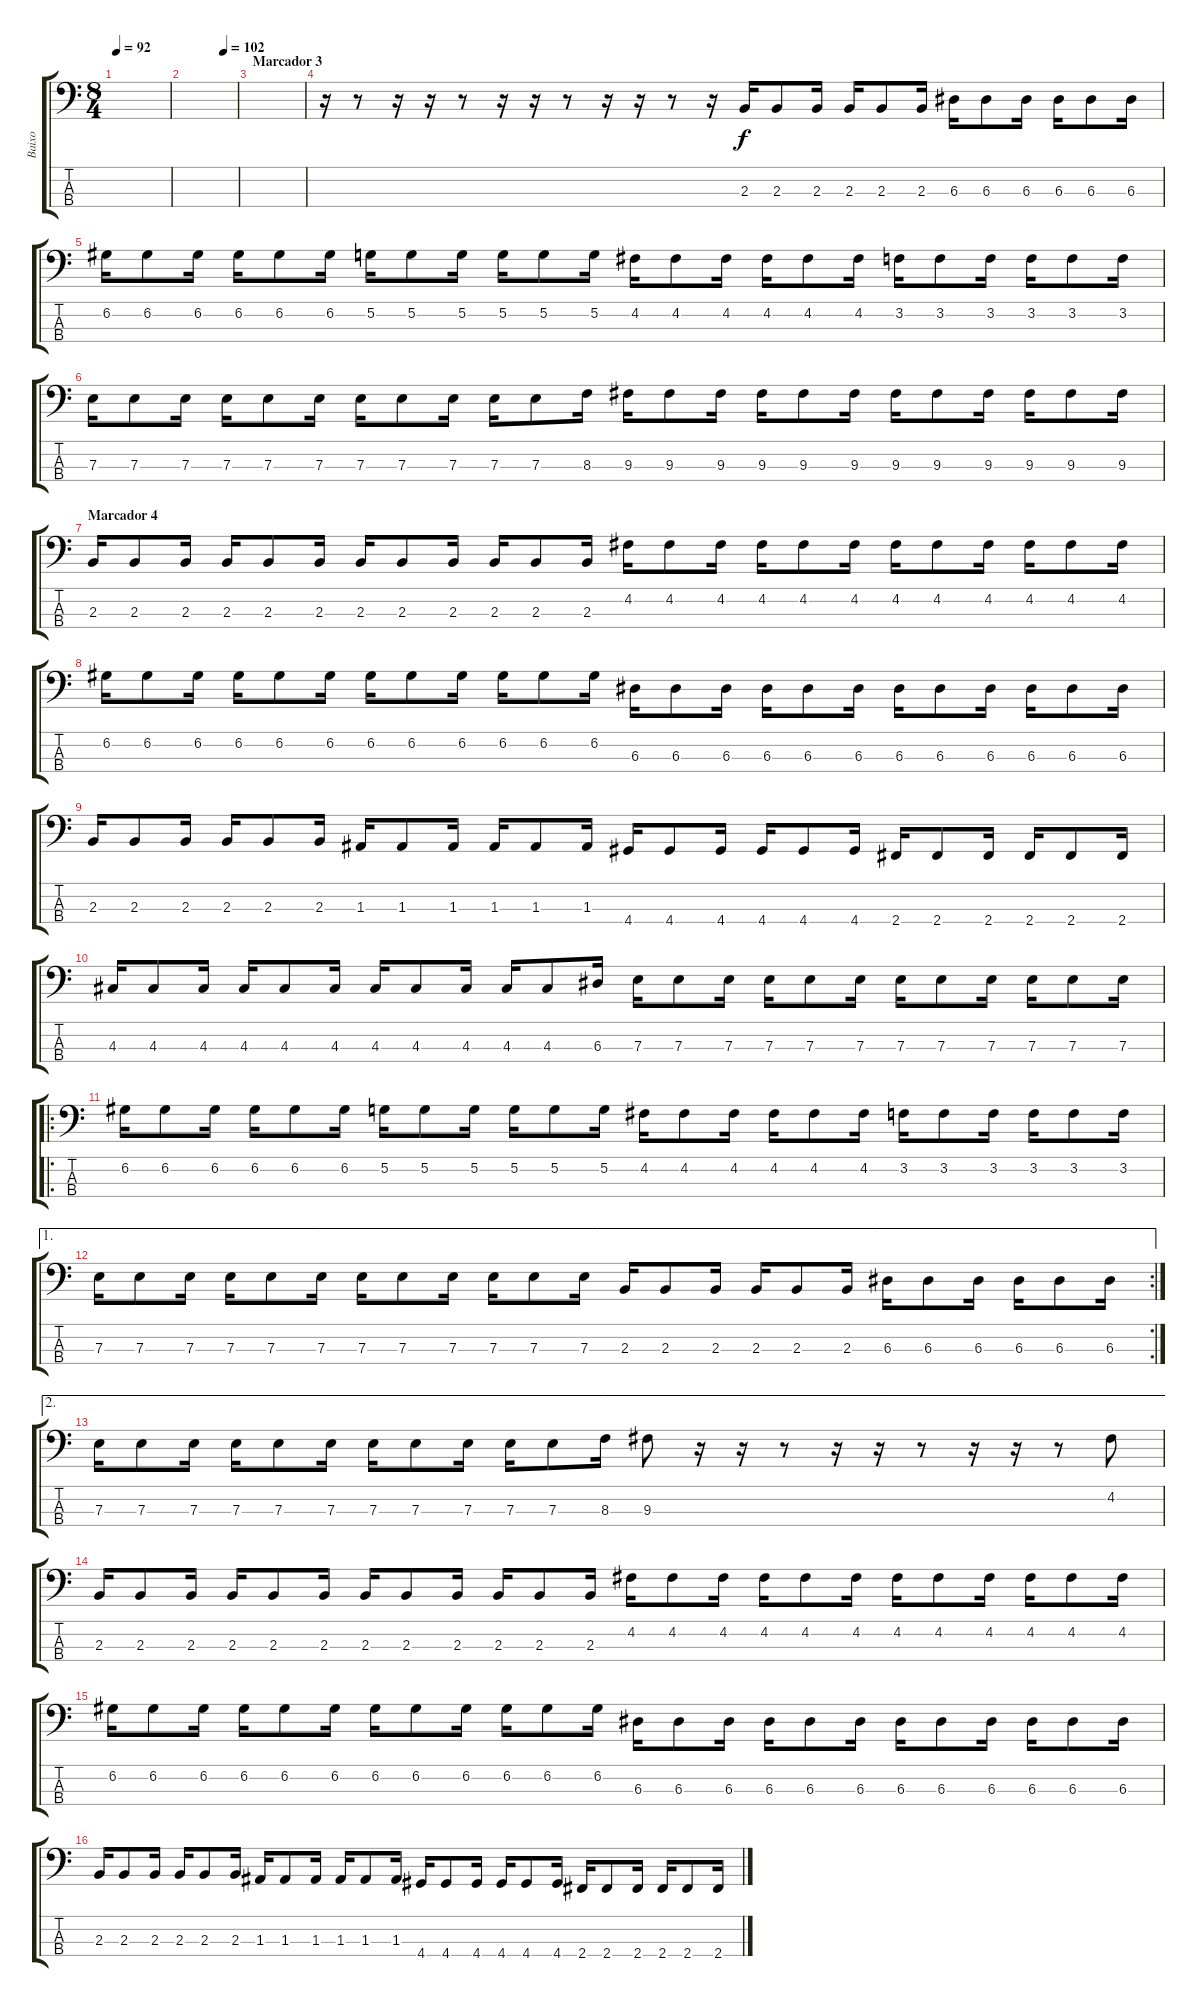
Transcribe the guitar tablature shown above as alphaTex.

\track ("Baixo" "Baixo") {instrument slapbass2}
\staff {score tabs}
\tuning (G2 D2 A1 E1) {hide}
\ts (8 4)
\tempo 92
\clef f4
\ks c
|
\tempo (102 0.75)
|
\section ("" "Marcador 3")
|
r.16 r.8 r.16 r.16 r.8 r.16 r.16 r.8 r.16 r.16 r.8 r.16 2.3.16 2.3.8 2.3.16 2.3.16 2.3.8 2.3.16 6.3.16 6.3.8 6.3.16 6.3.16 6.3.8 6.3.16 |
6.2.16 6.2.8 6.2.16 6.2.16 6.2.8 6.2.16 5.2.16 5.2.8 5.2.16 5.2.16 5.2.8 5.2.16 4.2.16 4.2.8 4.2.16 4.2.16 4.2.8 4.2.16 3.2.16 3.2.8 3.2.16 3.2.16 3.2.8 3.2.16 |
7.3.16 7.3.8 7.3.16 7.3.16 7.3.8 7.3.16 7.3.16 7.3.8 7.3.16 7.3.16 7.3.8 8.3.16 9.3.16 9.3.8 9.3.16 9.3.16 9.3.8 9.3.16 9.3.16 9.3.8 9.3.16 9.3.16 9.3.8 9.3.16 |
\section ("" "Marcador 4")
2.3.16 2.3.8 2.3.16 2.3.16 2.3.8 2.3.16 2.3.16 2.3.8 2.3.16 2.3.16 2.3.8 2.3.16 4.2.16 4.2.8 4.2.16 4.2.16 4.2.8 4.2.16 4.2.16 4.2.8 4.2.16 4.2.16 4.2.8 4.2.16 |
6.2.16 6.2.8 6.2.16 6.2.16 6.2.8 6.2.16 6.2.16 6.2.8 6.2.16 6.2.16 6.2.8 6.2.16 6.3.16 6.3.8 6.3.16 6.3.16 6.3.8 6.3.16 6.3.16 6.3.8 6.3.16 6.3.16 6.3.8 6.3.16 |
2.3.16 2.3.8 2.3.16 2.3.16 2.3.8 2.3.16 1.3.16 1.3.8 1.3.16 1.3.16 1.3.8 1.3.16 4.4.16 4.4.8 4.4.16 4.4.16 4.4.8 4.4.16 2.4.16 2.4.8 2.4.16 2.4.16 2.4.8 2.4.16 |
4.3.16 4.3.8 4.3.16 4.3.16 4.3.8 4.3.16 4.3.16 4.3.8 4.3.16 4.3.16 4.3.8 6.3.16 7.3.16 7.3.8 7.3.16 7.3.16 7.3.8 7.3.16 7.3.16 7.3.8 7.3.16 7.3.16 7.3.8 7.3.16 |
\ro
6.2.16 6.2.8 6.2.16 6.2.16 6.2.8 6.2.16 5.2.16 5.2.8 5.2.16 5.2.16 5.2.8 5.2.16 4.2.16 4.2.8 4.2.16 4.2.16 4.2.8 4.2.16 3.2.16 3.2.8 3.2.16 3.2.16 3.2.8 3.2.16 |
\ae 1
\rc 2
7.3.16 7.3.8 7.3.16 7.3.16 7.3.8 7.3.16 7.3.16 7.3.8 7.3.16 7.3.16 7.3.8 7.3.16 2.3.16 2.3.8 2.3.16 2.3.16 2.3.8 2.3.16 6.3.16 6.3.8 6.3.16 6.3.16 6.3.8 6.3.16 |
\ae 2
7.3.16 7.3.8 7.3.16 7.3.16 7.3.8 7.3.16 7.3.16 7.3.8 7.3.16 7.3.16 7.3.8 8.3.16 9.3.8 r.16 r.16 r.8 r.16 r.16 r.8 r.16 r.16 r.8 4.2.8 |
2.3.16 2.3.8 2.3.16 2.3.16 2.3.8 2.3.16 2.3.16 2.3.8 2.3.16 2.3.16 2.3.8 2.3.16 4.2.16 4.2.8 4.2.16 4.2.16 4.2.8 4.2.16 4.2.16 4.2.8 4.2.16 4.2.16 4.2.8 4.2.16 |
6.2.16 6.2.8 6.2.16 6.2.16 6.2.8 6.2.16 6.2.16 6.2.8 6.2.16 6.2.16 6.2.8 6.2.16 6.3.16 6.3.8 6.3.16 6.3.16 6.3.8 6.3.16 6.3.16 6.3.8 6.3.16 6.3.16 6.3.8 6.3.16 |
2.3.16 2.3.8 2.3.16 2.3.16 2.3.8 2.3.16 1.3.16 1.3.8 1.3.16 1.3.16 1.3.8 1.3.16 4.4.16 4.4.8 4.4.16 4.4.16 4.4.8 4.4.16 2.4.16 2.4.8 2.4.16 2.4.16 2.4.8 2.4.16
